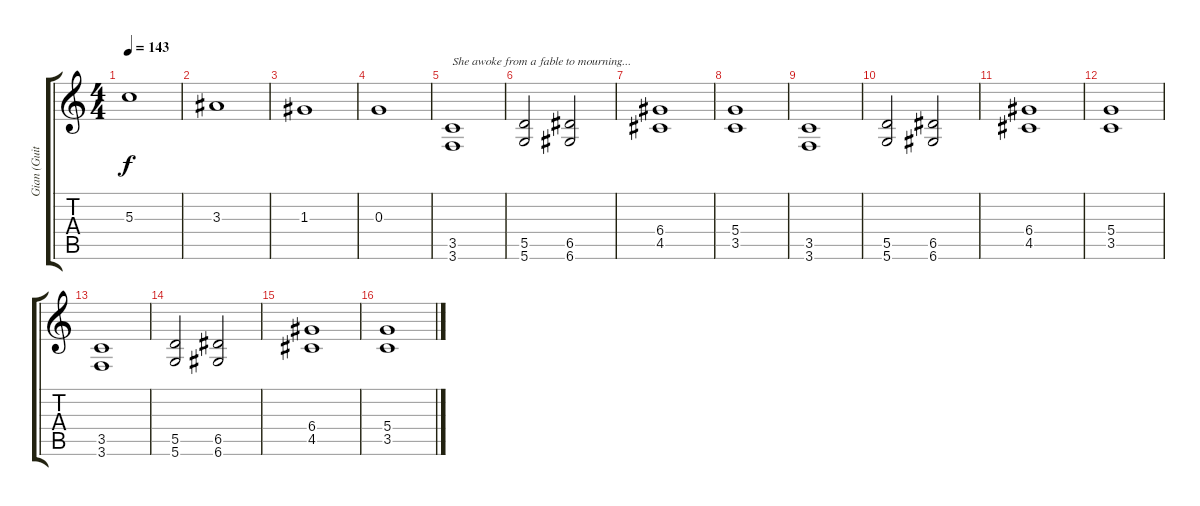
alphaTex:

\track ("Gian (Guitar)" "Gian (Guit") {instrument overdrivenguitar}
\staff {score tabs}
\tuning (E4 B3 G3 D3 A2 D2) {hide}
\ts (4 4)
\tempo 143
\clef g2
\ks c
5.3.1{dy f} |
3.3.1 |
1.3.1 |
0.3.1 |
(3.5 3.6).1{txt "She awoke from a fable to mourning..."} |
(5.5 5.6).2 (6.5 6.6).2 |
(6.4 4.5).1 |
(5.4 3.5).1 |
(3.5 3.6).1 |
(5.5 5.6).2 (6.5 6.6).2 |
(6.4 4.5).1 |
(5.4 3.5).1 |
(3.5 3.6).1 |
(5.5 5.6).2 (6.5 6.6).2 |
(6.4 4.5).1 |
(5.4 3.5).1
